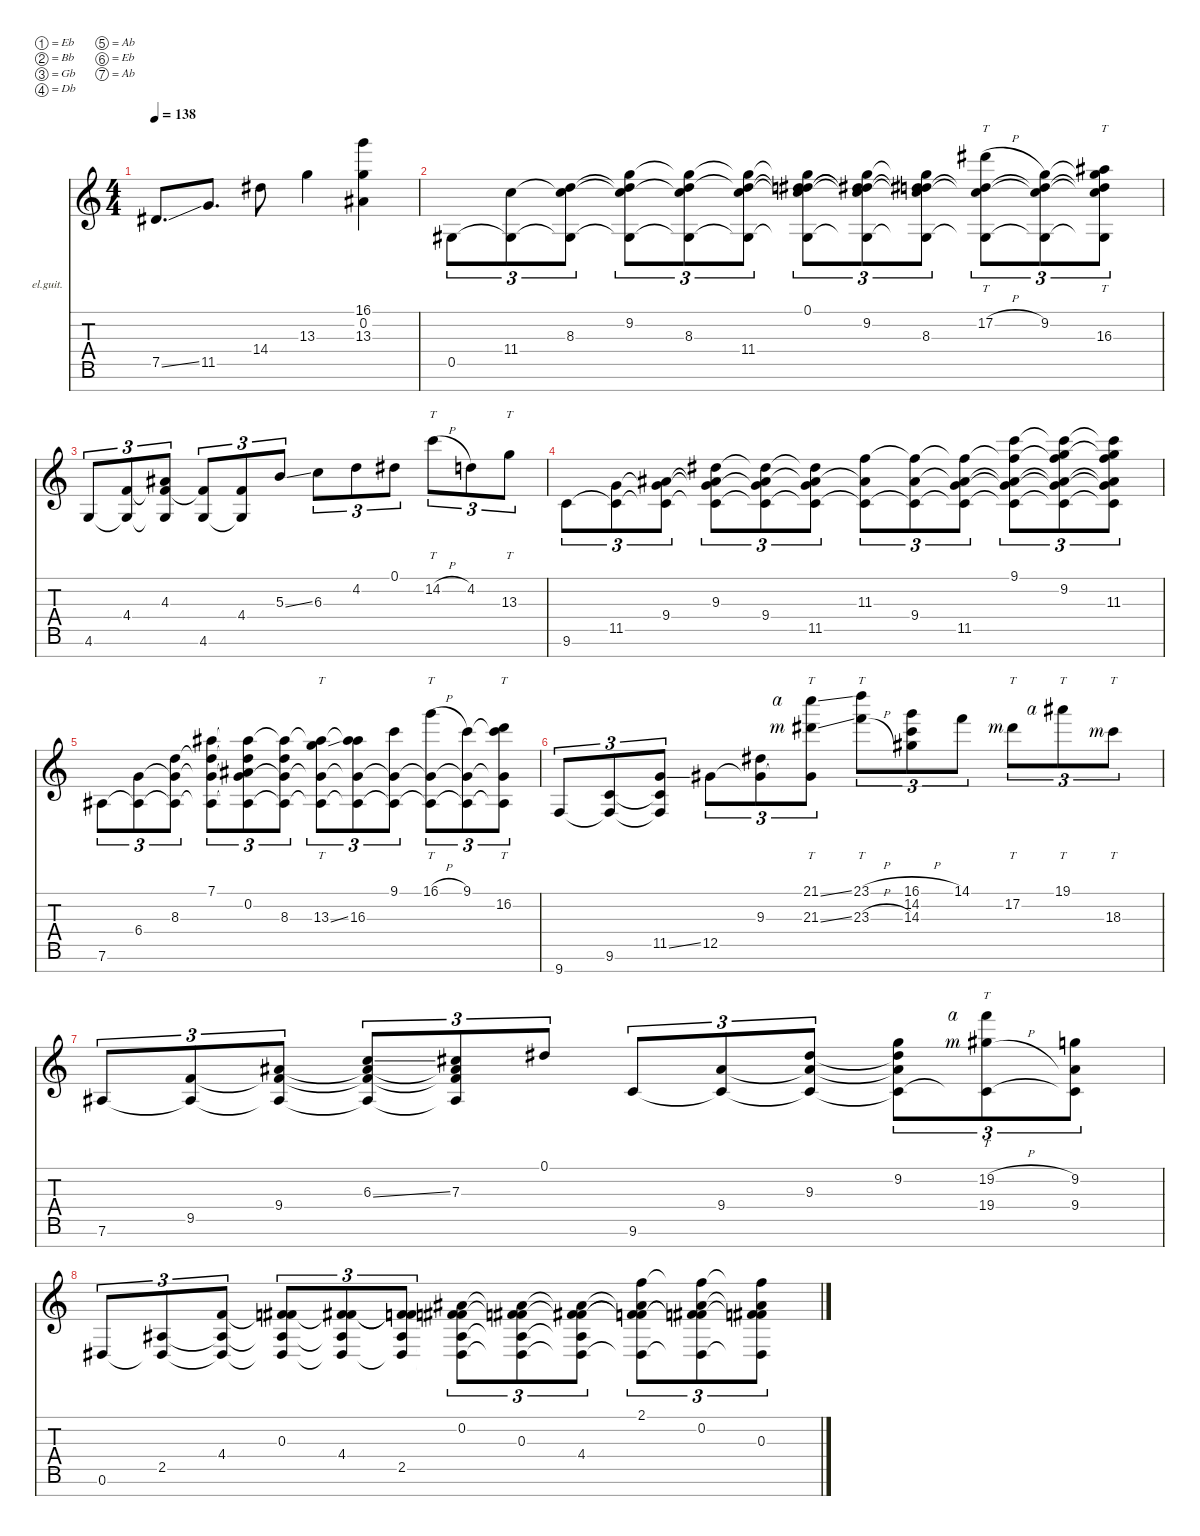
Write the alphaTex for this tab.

\defaultSystemsLayout 4
\hideDynamics
\bracketExtendMode nobrackets
\firstSystemTrackNameOrientation horizontal
\otherSystemsTrackNameOrientation horizontal
\track ("Clean Guitar" "el.guit.") {instrument electricguitarjazz}
\staff {score tabs}
\tuning (Eb4 Bb3 Gb3 Db3 Ab2 Eb2 Ab1)
\ts (4 4)
\tempo 138
\clef g2
\ks c
7.5{ss}.8{d dy mf} 11.5.8{d} 14.4.8 13.3.4 (16.1 0.2 13.3).4 |
0.5.8{tu (3 2)} (11.4 0.5{t}).8{tu (3 2)} (8.3 0.5{t} 11.4{t}).8{tu (3 2)} (9.2 0.5{t} 11.4{t} 8.3{t}).8{tu (3 2) beam invert} (8.3 0.5{t} 11.4{t} 9.2{t}).8{tu (3 2)} (11.4 0.5{t} 9.2{t} 8.3{t}).8{tu (3 2)} (0.1 0.5{t} 9.2{t} 8.3{t} 11.4{t}).8{tu (3 2) beam invert} (9.2 0.5{t} 8.3{t} 11.4{t} 0.1{t}).8{tu (3 2)} (8.3 0.5{t} 11.4{t} 9.2{t} 0.1{t}).8{tu (3 2)} (17.2{h} 0.5{t} 11.4{t} 0.1{t}).8{tt tu (3 2)} (9.2 0.5{t} 11.4{t} 0.1{t}).8{tu (3 2)} (16.3 0.5{t} 11.4{t} 9.2{t} 0.1{t}).8{tt tu (3 2)} |
4.6.8{tu (3 2)} (4.4 4.6{t}).8{tu (3 2)} (4.3 4.6{t} 4.4{t}).8{tu (3 2)} (4.6 4.4{t}).8{tu (3 2)} (4.4 4.6{t}).8{tu (3 2)} 5.3{ss}.8{tu (3 2)} 6.3.8{tu (3 2)} 4.2.8{tu (3 2)} 0.1.8{tu (3 2)} 14.2{h}.8{tt tu (3 2)} 4.2.8{tu (3 2)} 13.3.8{tt tu (3 2)} |
9.6.8{tu (3 2)} (11.5 9.6{t}).8{tu (3 2)} (9.4 9.6{t} 11.5{t}).8{tu (3 2)} (9.3 9.6{t} 11.5{t} 9.4{t}).8{tu (3 2) beam invert} (9.4 9.6{t} 11.5{t} 9.3{t}).8{tu (3 2)} (11.5 9.6{t} 9.4{t} 9.3{t}).8{tu (3 2)} (11.3 9.6{t} 9.4{t}).8{tu (3 2) beam invert} (9.4 9.6{t} 11.3{t}).8{tu (3 2)} (11.5 9.6{t} 9.4{t} 11.3{t}).8{tu (3 2)} (9.1 9.6{t} 11.5{t} 9.4{t} 11.3{t}).8{tu (3 2)} (9.2 9.1{t} 9.6{t} 11.5{t} 9.4{t} 11.3{t}).8{tu (3 2)} (11.3 9.1{t} 9.6{t} 11.5{t} 9.4{t} 9.2{t}).8{tu (3 2)} |
7.6.8{tu (3 2)} (6.4 7.6{t}).8{tu (3 2)} (8.3 7.6{t} 6.4{t}).8{tu (3 2)} (7.1 7.6{t} 8.3{t} 6.4{t}).8{tu (3 2) beam invert} (0.2 7.1{t} 7.6{t} 8.3{t} 6.4{t}).8{tu (3 2)} (8.3 7.1{t} 7.6{t} 6.4{t}).8{tu (3 2)} (13.3{ss} 7.1{t} 7.6{t} 6.4{t}).8{tt tu (3 2)} (16.3 7.1{t} 7.6{t} 6.4{t}).8{tu (3 2)} (9.1 7.6{t} 6.4{t}).8{tu (3 2)} (16.1{h} 7.6{t} 6.4{t}).8{tt tu (3 2)} (9.1 7.6{t} 6.4{t}).8{tu (3 2)} (16.2 9.1{t} 7.6{t} 6.4{t}).8{tt tu (3 2)} |
9.7.8{tu (3 2)} (9.6 9.7{t}).8{tu (3 2)} (11.5{ss} 9.7{t} 9.6{t}).8{tu (3 2)} 12.5.8{tu (3 2)} (9.3 12.5{t}).8{tu (3 2)} (21.1{ss rf 4} 21.3{ss rf 3} 12.5{t}).8{tt tu (3 2)} (23.1{h} 23.3{h}).8{tt tu (3 2)} (16.1{h} 14.2 14.3).8{tu (3 2)} 14.1.8{tu (3 2)} 17.2{rf 3}.8{tt tu (3 2)} 19.1{rf 4}.8{tt tu (3 2)} 18.3{rf 3}.8{tt tu (3 2)} |
7.6.8{tu (3 2)} (9.5 7.6{t}).8{tu (3 2)} (9.4 7.6{t} 9.5{t}).8{tu (3 2)} (6.3{ss} 7.6{t} 9.5{t} 9.4{t}).8{tu (3 2)} (7.3 7.6{t} 9.5{t} 9.4{t}).8{tu (3 2)} 0.1.8{tu (3 2)} 9.6.8{tu (3 2)} (9.4 9.6{t}).8{tu (3 2)} (9.3 9.6{t} 9.4{t}).8{tu (3 2)} (9.2 9.6{t} 9.4{t} 9.3{t}).8{tu (3 2)} (19.2{h rf 4} 19.4{h rf 3} 9.6{t}).8{tt tu (3 2)} (9.2 9.4 9.6{t}).8{tu (3 2)} |
0.6.8{tu (3 2)} (2.5 0.6{t}).8{tu (3 2)} (4.4 0.6{t} 2.5{t}).8{tu (3 2)} (0.3 0.6{t} 2.5{t} 4.4{t}).8{tu (3 2)} (4.4 0.6{t} 2.5{t} 0.3{t}).8{tu (3 2)} (2.5 0.6{t} 0.3{t} 4.4{t}).8{tu (3 2)} (0.2 0.6{t} 0.3{t} 2.5{t} 4.4{t}).8{tu (3 2)} (0.3 0.6{t} 2.5{t} 4.4{t} 0.2{t}).8{tu (3 2)} (4.4 0.6{t} 0.3{t} 2.5{t} 0.2{t}).8{tu (3 2)} (2.1 0.6{t} 0.3{t} 4.4{t} 0.2{t}).8{tu (3 2) beam invert} (0.2 0.6{t} 0.3{t} 2.1{t} 4.4{t}).8{tu (3 2)} (0.3 0.6{t} 2.1{t} 0.2{t} 4.4{t}).8{tu (3 2)}
